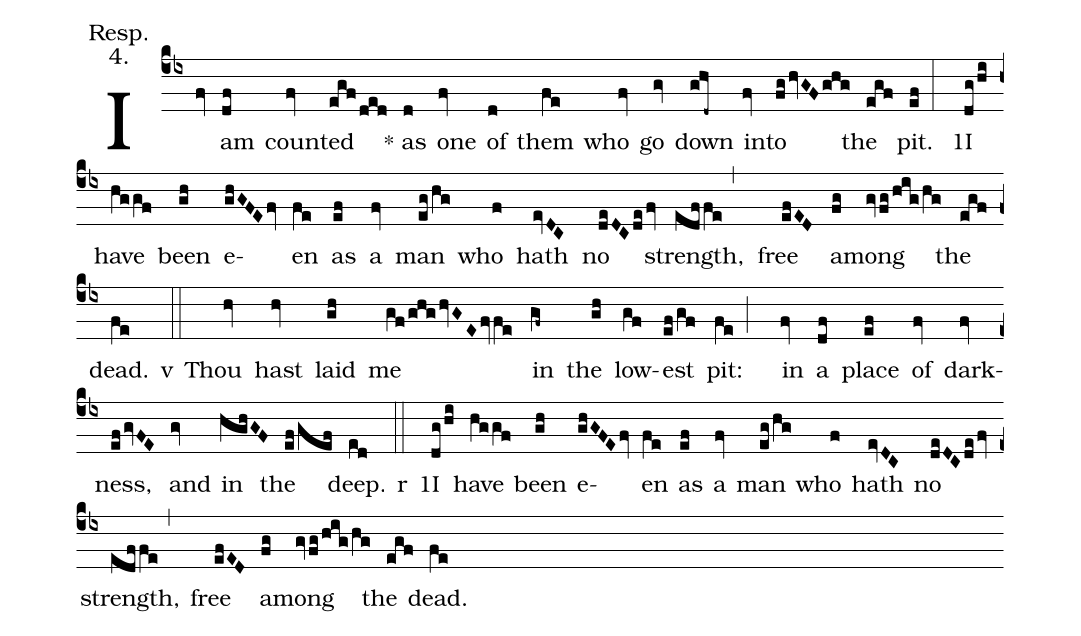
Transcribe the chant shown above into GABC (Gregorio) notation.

annotation: Resp.;
annotation: 4.;
%%
(cb4) I(fv) am(df) count(fv)ed(egf/ded) <sp>*</sp> as(d) one(fv) of(d) them(fe) who(fv) go(gv) down(ghd~) in(fv)to(fghvGFghg) the(egf) pit.(ef:) <sp>1</sp>I(dg/hi) have(hggf) been(gh) e(ghGFEfv)en(fe) as(ef) a(fv) man(eg/hg) who(f) hath(evDC) no(deDCdefv) strength,(edffe,) free(efED) a(fg)mong(gvfg/hig/hg) the(egf) dead.(fe)

<sp>v</sp>(::) Thou(hv) hast(hv) laid(gh) me(gf/ghghvGEfvfe) in(gf~) the(gh) low(gf)est(ef/gf) pit:(fe;) in(fv) a(df) place(ef) of(fv) dark(fv)ness,(efgvFE) and(gv) in(hghGF) the(ef/gef) deep.(ed)

<sp>r</sp>(::) <sp>1</sp>I(dg/hi) have(hggf) been(gh) e(ghGFEfv)en(fe) as(ef) a(fv) man(eg/hg) who(f) hath(evDC) no(deDCdefv) strength,(edffe,) free(efED) a(fg)mong(gvfg/hig/hg) the(egf) dead.(fe)
